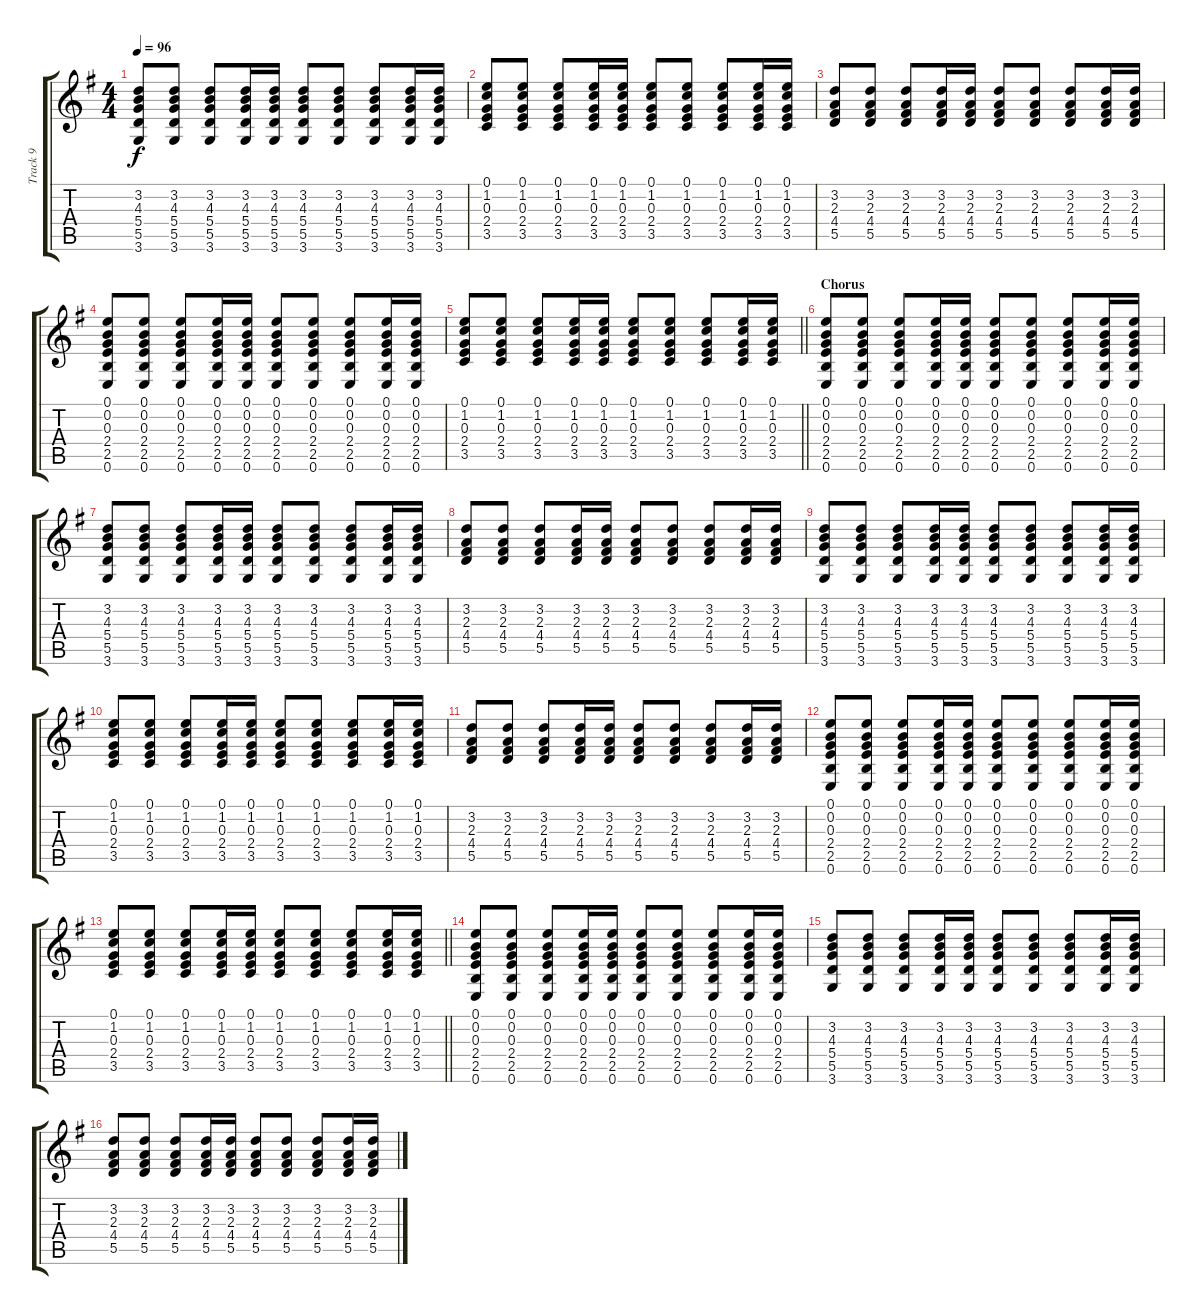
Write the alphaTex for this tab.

\track ("Track 9" "Track 9") {instrument overdrivenguitar}
\staff {score tabs}
\tuning (E4 B3 G3 D3 A2 E2) {hide}
\ts (4 4)
\tempo 96
\clef g2
\ks g
(3.2 4.3 5.4 5.5 3.6).8{dy f} (3.2 4.3 5.4 5.5 3.6).8 (3.2 4.3 5.4 5.5 3.6).8 (3.2 4.3 5.4 5.5 3.6).16 (3.2 4.3 5.4 5.5 3.6).16 (3.2 4.3 5.4 5.5 3.6).8 (3.2 4.3 5.4 5.5 3.6).8 (3.2 4.3 5.4 5.5 3.6).8 (3.2 4.3 5.4 5.5 3.6).16 (3.2 4.3 5.4 5.5 3.6).16 |
(0.1 1.2 0.3 2.4 3.5).8 (0.1 1.2 0.3 2.4 3.5).8 (0.1 1.2 0.3 2.4 3.5).8 (0.1 1.2 0.3 2.4 3.5).16 (0.1 1.2 0.3 2.4 3.5).16 (0.1 1.2 0.3 2.4 3.5).8 (0.1 1.2 0.3 2.4 3.5).8 (0.1 1.2 0.3 2.4 3.5).8 (0.1 1.2 0.3 2.4 3.5).16 (0.1 1.2 0.3 2.4 3.5).16 |
(3.2 2.3 4.4 5.5).8 (3.2 2.3 4.4 5.5).8 (3.2 2.3 4.4 5.5).8 (3.2 2.3 4.4 5.5).16 (3.2 2.3 4.4 5.5).16 (3.2 2.3 4.4 5.5).8 (3.2 2.3 4.4 5.5).8 (3.2 2.3 4.4 5.5).8 (3.2 2.3 4.4 5.5).16 (3.2 2.3 4.4 5.5).16 |
(0.1 0.2 0.3 2.4 2.5 0.6).8 (0.1 0.2 0.3 2.4 2.5 0.6).8 (0.1 0.2 0.3 2.4 2.5 0.6).8 (0.1 0.2 0.3 2.4 2.5 0.6).16 (0.1 0.2 0.3 2.4 2.5 0.6).16 (0.1 0.2 0.3 2.4 2.5 0.6).8 (0.1 0.2 0.3 2.4 2.5 0.6).8 (0.1 0.2 0.3 2.4 2.5 0.6).8 (0.1 0.2 0.3 2.4 2.5 0.6).16 (0.1 0.2 0.3 2.4 2.5 0.6).16 |
\barLineRight lightlight
(0.1 1.2 0.3 2.4 3.5).8 (0.1 1.2 0.3 2.4 3.5).8 (0.1 1.2 0.3 2.4 3.5).8 (0.1 1.2 0.3 2.4 3.5).16 (0.1 1.2 0.3 2.4 3.5).16 (0.1 1.2 0.3 2.4 3.5).8 (0.1 1.2 0.3 2.4 3.5).8 (0.1 1.2 0.3 2.4 3.5).8 (0.1 1.2 0.3 2.4 3.5).16 (0.1 1.2 0.3 2.4 3.5).16 |
\section ("" "Chorus")
(0.1 0.2 0.3 2.4 2.5 0.6).8 (0.1 0.2 0.3 2.4 2.5 0.6).8 (0.1 0.2 0.3 2.4 2.5 0.6).8 (0.1 0.2 0.3 2.4 2.5 0.6).16 (0.1 0.2 0.3 2.4 2.5 0.6).16 (0.1 0.2 0.3 2.4 2.5 0.6).8 (0.1 0.2 0.3 2.4 2.5 0.6).8 (0.1 0.2 0.3 2.4 2.5 0.6).8 (0.1 0.2 0.3 2.4 2.5 0.6).16 (0.1 0.2 0.3 2.4 2.5 0.6).16 |
(3.2 4.3 5.4 5.5 3.6).8 (3.2 4.3 5.4 5.5 3.6).8 (3.2 4.3 5.4 5.5 3.6).8 (3.2 4.3 5.4 5.5 3.6).16 (3.2 4.3 5.4 5.5 3.6).16 (3.2 4.3 5.4 5.5 3.6).8 (3.2 4.3 5.4 5.5 3.6).8 (3.2 4.3 5.4 5.5 3.6).8 (3.2 4.3 5.4 5.5 3.6).16 (3.2 4.3 5.4 5.5 3.6).16 |
(3.2 2.3 4.4 5.5).8 (3.2 2.3 4.4 5.5).8 (3.2 2.3 4.4 5.5).8 (3.2 2.3 4.4 5.5).16 (3.2 2.3 4.4 5.5).16 (3.2 2.3 4.4 5.5).8 (3.2 2.3 4.4 5.5).8 (3.2 2.3 4.4 5.5).8 (3.2 2.3 4.4 5.5).16 (3.2 2.3 4.4 5.5).16 |
(3.2 4.3 5.4 5.5 3.6).8 (3.2 4.3 5.4 5.5 3.6).8 (3.2 4.3 5.4 5.5 3.6).8 (3.2 4.3 5.4 5.5 3.6).16 (3.2 4.3 5.4 5.5 3.6).16 (3.2 4.3 5.4 5.5 3.6).8 (3.2 4.3 5.4 5.5 3.6).8 (3.2 4.3 5.4 5.5 3.6).8 (3.2 4.3 5.4 5.5 3.6).16 (3.2 4.3 5.4 5.5 3.6).16 |
(0.1 1.2 0.3 2.4 3.5).8 (0.1 1.2 0.3 2.4 3.5).8 (0.1 1.2 0.3 2.4 3.5).8 (0.1 1.2 0.3 2.4 3.5).16 (0.1 1.2 0.3 2.4 3.5).16 (0.1 1.2 0.3 2.4 3.5).8 (0.1 1.2 0.3 2.4 3.5).8 (0.1 1.2 0.3 2.4 3.5).8 (0.1 1.2 0.3 2.4 3.5).16 (0.1 1.2 0.3 2.4 3.5).16 |
(3.2 2.3 4.4 5.5).8 (3.2 2.3 4.4 5.5).8 (3.2 2.3 4.4 5.5).8 (3.2 2.3 4.4 5.5).16 (3.2 2.3 4.4 5.5).16 (3.2 2.3 4.4 5.5).8 (3.2 2.3 4.4 5.5).8 (3.2 2.3 4.4 5.5).8 (3.2 2.3 4.4 5.5).16 (3.2 2.3 4.4 5.5).16 |
(0.1 0.2 0.3 2.4 2.5 0.6).8 (0.1 0.2 0.3 2.4 2.5 0.6).8 (0.1 0.2 0.3 2.4 2.5 0.6).8 (0.1 0.2 0.3 2.4 2.5 0.6).16 (0.1 0.2 0.3 2.4 2.5 0.6).16 (0.1 0.2 0.3 2.4 2.5 0.6).8 (0.1 0.2 0.3 2.4 2.5 0.6).8 (0.1 0.2 0.3 2.4 2.5 0.6).8 (0.1 0.2 0.3 2.4 2.5 0.6).16 (0.1 0.2 0.3 2.4 2.5 0.6).16 |
\barLineRight lightlight
(0.1 1.2 0.3 2.4 3.5).8 (0.1 1.2 0.3 2.4 3.5).8 (0.1 1.2 0.3 2.4 3.5).8 (0.1 1.2 0.3 2.4 3.5).16 (0.1 1.2 0.3 2.4 3.5).16 (0.1 1.2 0.3 2.4 3.5).8 (0.1 1.2 0.3 2.4 3.5).8 (0.1 1.2 0.3 2.4 3.5).8 (0.1 1.2 0.3 2.4 3.5).16 (0.1 1.2 0.3 2.4 3.5).16 |
\section ("" "")
(0.1 0.2 0.3 2.4 2.5 0.6).8 (0.1 0.2 0.3 2.4 2.5 0.6).8 (0.1 0.2 0.3 2.4 2.5 0.6).8 (0.1 0.2 0.3 2.4 2.5 0.6).16 (0.1 0.2 0.3 2.4 2.5 0.6).16 (0.1 0.2 0.3 2.4 2.5 0.6).8 (0.1 0.2 0.3 2.4 2.5 0.6).8 (0.1 0.2 0.3 2.4 2.5 0.6).8 (0.1 0.2 0.3 2.4 2.5 0.6).16 (0.1 0.2 0.3 2.4 2.5 0.6).16 |
(3.2 4.3 5.4 5.5 3.6).8 (3.2 4.3 5.4 5.5 3.6).8 (3.2 4.3 5.4 5.5 3.6).8 (3.2 4.3 5.4 5.5 3.6).16 (3.2 4.3 5.4 5.5 3.6).16 (3.2 4.3 5.4 5.5 3.6).8 (3.2 4.3 5.4 5.5 3.6).8 (3.2 4.3 5.4 5.5 3.6).8 (3.2 4.3 5.4 5.5 3.6).16 (3.2 4.3 5.4 5.5 3.6).16 |
(3.2 2.3 4.4 5.5).8 (3.2 2.3 4.4 5.5).8 (3.2 2.3 4.4 5.5).8 (3.2 2.3 4.4 5.5).16 (3.2 2.3 4.4 5.5).16 (3.2 2.3 4.4 5.5).8 (3.2 2.3 4.4 5.5).8 (3.2 2.3 4.4 5.5).8 (3.2 2.3 4.4 5.5).16 (3.2 2.3 4.4 5.5).16
